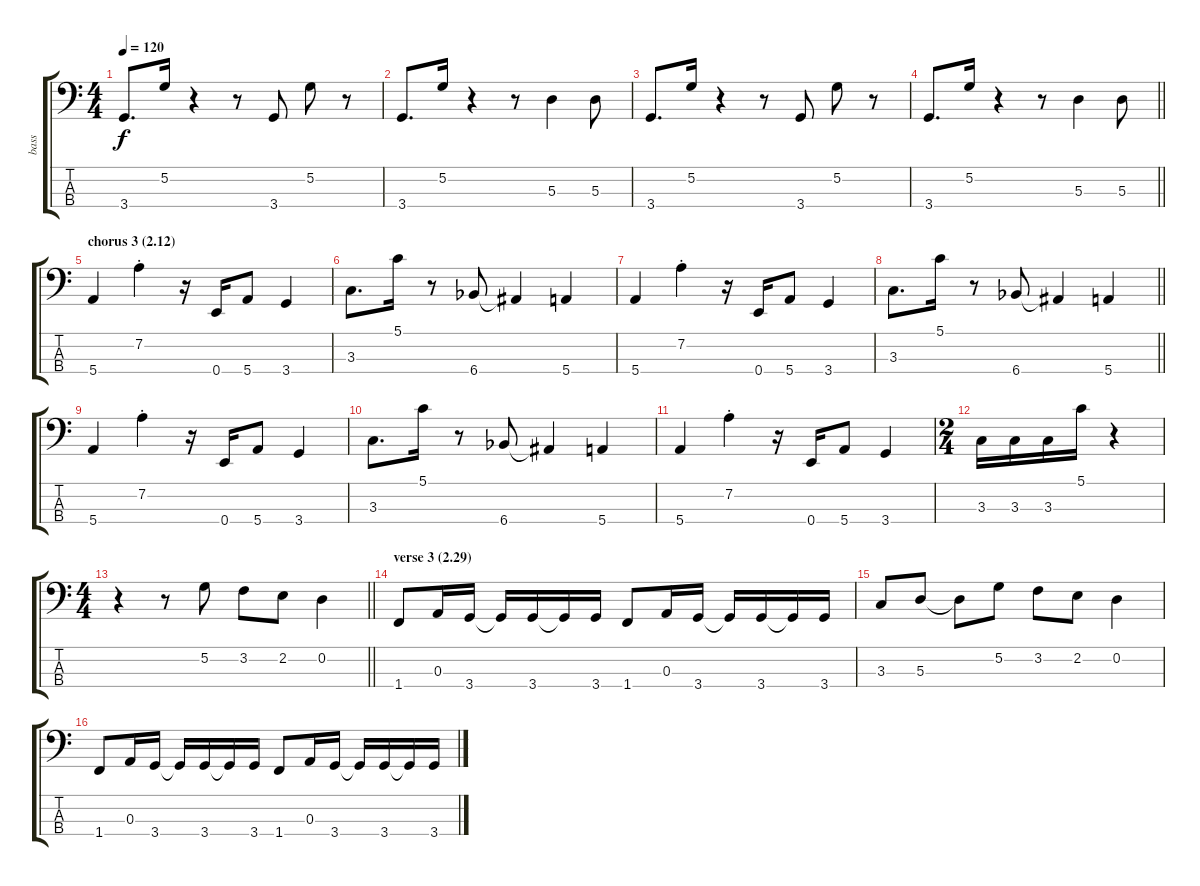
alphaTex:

\track ("bass" "bass") {instrument electricbasspick}
\staff {score tabs}
\tuning (G2 D2 A1 E1) {hide}
\ts (4 4)
\tempo 120
\clef f4
\ks c
3.4.8{d dy f} 5.2.16 r.4 r.8 3.4.8 5.2.8 r.8 |
3.4.8{d} 5.2.16 r.4 r.8 5.3.4 5.3.8 |
3.4.8{d} 5.2.16 r.4 r.8 3.4.8 5.2.8 r.8 |
\barLineRight lightlight
3.4.8{d} 5.2.16 r.4 r.8 5.3.4 5.3.8 |
\section ("" "chorus 3 (2.12)")
5.4.4 7.2{st}.4 r.16 0.4.16 5.4.8 3.4.4 |
3.3.8{d} 5.1.16 r.8 6.4{acc b}.8 6.4{t}.4 5.4.4 |
5.4.4 7.2{st}.4 r.16 0.4.16 5.4.8 3.4.4 |
\barLineRight lightlight
3.3.8{d} 5.1.16 r.8 6.4{acc b}.8 6.4{t}.4 5.4.4 |
5.4.4 7.2{st}.4 r.16 0.4.16 5.4.8 3.4.4 |
3.3.8{d} 5.1.16 r.8 6.4{acc b}.8 6.4{t}.4 5.4.4 |
5.4.4 7.2{st}.4 r.16 0.4.16 5.4.8 3.4.4 |
\ts (2 4)
3.3.16 3.3.16 3.3.16 5.1.16 r.4 |
\ts (4 4)
\barLineRight lightlight
r.4 r.8 5.2.8 3.2.8 2.2.8 0.2.4 |
\section ("" "verse 3 (2.29)")
1.4.8 0.3.16 3.4.16 3.4{t}.16 3.4.16 3.4{t}.16 3.4.16 1.4.8 0.3.16 3.4.16 3.4{t}.16 3.4.16 3.4{t}.16 3.4.16 |
3.3.8 5.3.8 5.3{t}.8 5.2.8 3.2.8 2.2.8 0.2.4 |
1.4.8 0.3.16 3.4.16 3.4{t}.16 3.4.16 3.4{t}.16 3.4.16 1.4.8 0.3.16 3.4.16 3.4{t}.16 3.4.16 3.4{t}.16 3.4.16
